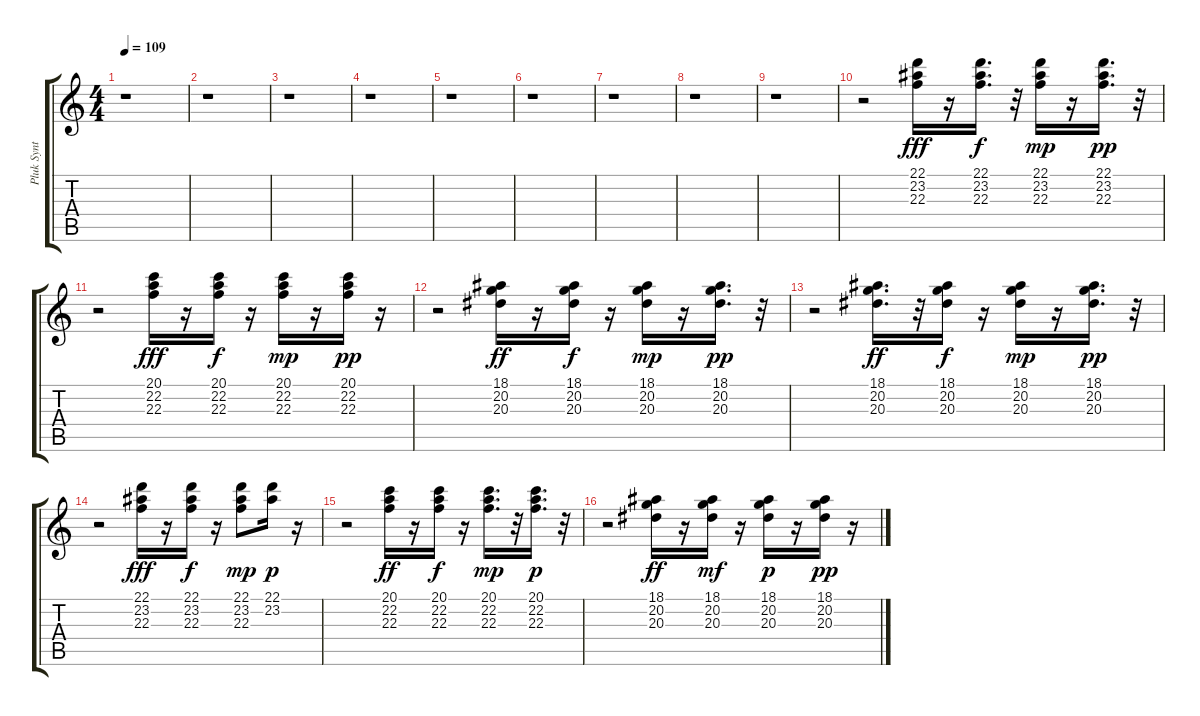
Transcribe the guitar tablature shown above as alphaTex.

\track ("Pluk Synt" "Pluk Synt") {instrument pizzicatostrings}
\staff {score tabs}
\tuning (E4 B3 G3 D3 A2 E2) {hide}
\ts (4 4)
\tempo 109
\clef g2
\ks c
r.1{dy fff} |
r.1 |
r.1 |
r.1 |
r.1 |
r.1 |
r.1 |
r.1 |
r.1 |
r.2 (22.1 23.2 22.3).16 r.16 (22.1 23.2 22.3).16{d dy f} r.32 (22.1 23.2 22.3).16{dy mp} r.16 (22.1 23.2 22.3).16{d dy pp} r.32 |
r.2 (20.1 22.2 22.3).16{dy fff} r.16 (20.1 22.2 22.3).16{dy f} r.16 (20.1 22.2 22.3).16{dy mp} r.16 (20.1 22.2 22.3).16{dy pp} r.16 |
r.2 (18.1 20.2 20.3).16{dy ff} r.16 (18.1 20.2 20.3).16{dy f} r.16 (18.1 20.2 20.3).16{dy mp} r.16 (18.1 20.2 20.3).16{d dy pp} r.32 |
r.2 (18.1 20.2 20.3).16{d dy ff} r.32 (18.1 20.2 20.3).16{dy f} r.16 (18.1 20.2 20.3).16{dy mp} r.16 (18.1 20.2 20.3).16{d dy pp} r.32 |
r.2 (22.1 23.2 22.3).16{dy fff} r.16 (22.1 23.2 22.3).16{dy f} r.16 (22.1 23.2 22.3).8{dy mp} (22.1 23.2).16{dy p} r.16 |
r.2 (20.1 22.2 22.3).16{dy ff} r.16 (20.1 22.2 22.3).16{dy f} r.16 (20.1 22.2 22.3).16{d dy mp} r.32 (20.1 22.2 22.3).16{d dy p} r.32 |
r.2 (18.1 20.2 20.3).16{dy ff} r.16 (18.1 20.2 20.3).16{dy mf} r.16 (18.1 20.2 20.3).16{dy p} r.16 (18.1 20.2 20.3).16{dy pp} r.16
